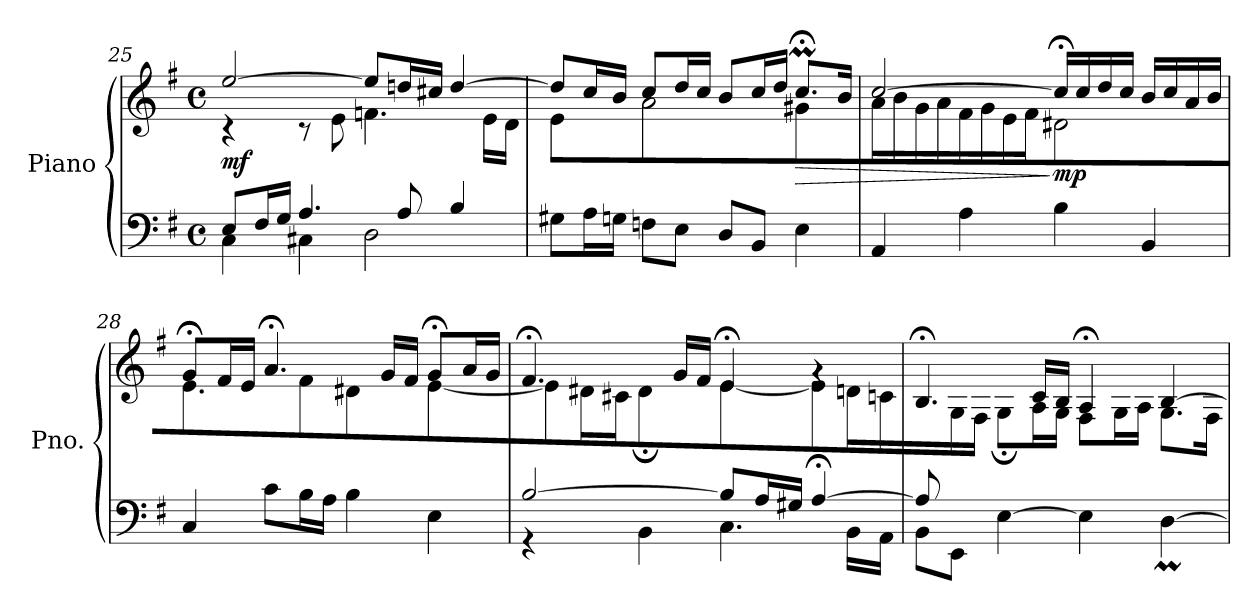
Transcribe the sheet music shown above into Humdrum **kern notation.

**kern	**kern	**dynam
*part1	*part1	*part1
*staff2	*staff1	*staff1/2
*I"Piano	*	*
*I'Pno.	*	*
*clefF4	*clefG2	*
*k[f#]	*k[f#]	*
*M4/4	*M4/4	*
*met(c)	*met(c)	*
=25	=25	=25
*^	*^	*
!	!	!	!	!LO:DY:b
8E/L	4C<\	[2ee/	4r	mf
16F#/L	.	.	.	.
16G/JJ	.	.	.	.
4.A/	4C#X<\	.	8r	.
.	.	.	8e<\	.
.	2D<\	8ee/L]	4.fn<\	.
8A/	.	16ddn/L	.	.
.	.	16cc#X/JJ	.	.
4B/	.	[4dd/	.	.
.	.	.	16e<\LL	.
.	.	.	16d\JJ	.
!!LO:LB:g=z	!!
=26	=26	=26	=26	=26
8ryy	8G#X<\L	8dd/L]	8e\L	.
8A/J	16A\L	16cc/L	8ryy	.
.	16Gn\JJ	16b/JJ	.	.
2.ryy	8Fn<\L	8cc/L	2a<\	.
.	8E<\J	16dd/L	.	.
.	.	16cc/JJ	.	.
.	8D</L	8b/L	.	.
.	8BB</J	16cc/L	.	.
.	.	16dd/JJ	.	.
!	!	!	!	!LO:HP:b
.	4E\	8.cc;<M/L	4g#X<\	>
.	.	16b/Jk	.	.
*v	*v	*	*	*
=27	=27	=27	=27
4AA/	[2cc/	16a\LL	.
.	.	16b<\	.
.	.	16g<\	.
.	.	16a<\JJ	.
4A<\	.	16f#>\LL	.
.	.	16g\	.
.	.	16e\	.
.	.	16f#\JJ	.
!	!	!	!LO:DY:n=1:b
4B\	16cc;</LL]	2d#X<\	] mp
.	16cc/	.	.
.	16dd/	.	.
.	16cc/JJ	.	.
4BB/	16b/LL	.	.
.	16cc/	.	.
.	16a/	.	.
.	16b/JJ	.	.
=28	=28	=28	=28
4C</	8g;</L	4.e\	.
.	16f#/L	.	.
.	16e/JJ	.	.
8c\L	4.a;</	.	.
16B\L	.	8f#<\	.
16A\JJ	.	.	.
4B<\	.	4d#X<\	.
.	16g/LL	.	.
.	16f#/JJ	.	.
4E<\	8g;</L	[4e\	.
.	16a/L	.	.
.	16g/JJ	.	.
!!LO:PB:g=z	!!
=29	=29	=29	=29
*^	*	*	*
[2B/	4r	4.f#;</	8e\L]	.
.	.	.	16d#X<\L	.
.	.	.	16c#X\JJ	.
.	4BB\	.	4d#;\	.
.	.	16g/LL	.	.
.	.	16f#/JJ	.	.
8B/L]	4.C<\	4e;</	[4e\	.
16A/L	.	.	.	.
16G#X/JJ	.	.	.	.
[4A;</	.	4rg	8e\L]	.
.	16BB<\LL	.	16dn>\L	.
.	16AA\JJ	.	16cn>\JJ	.
=30	=30	=30	=30	=30
8A/L]	8BB\L	4.B;</	8ryy	.
2..ryy	8EE\J	.	16G<\L	.
.	.	.	16F#<\JJ	.
.	[4E\	.	8G;\L	.
.	.	16c/LL	16A\L	.
.	.	16B/JJ	16G\JJ	.
.	4E\]	4A;</	8F#\L	.
.	.	.	16G>\L	.
.	.	.	16A>\JJ	.
.	[4DM\	[4B/	8.G<\L	.
.	.	.	16F#<\Jk	.
*v	*v	*	*	*
*	*v	*v	*
=	=	=
*-	*-	*-
